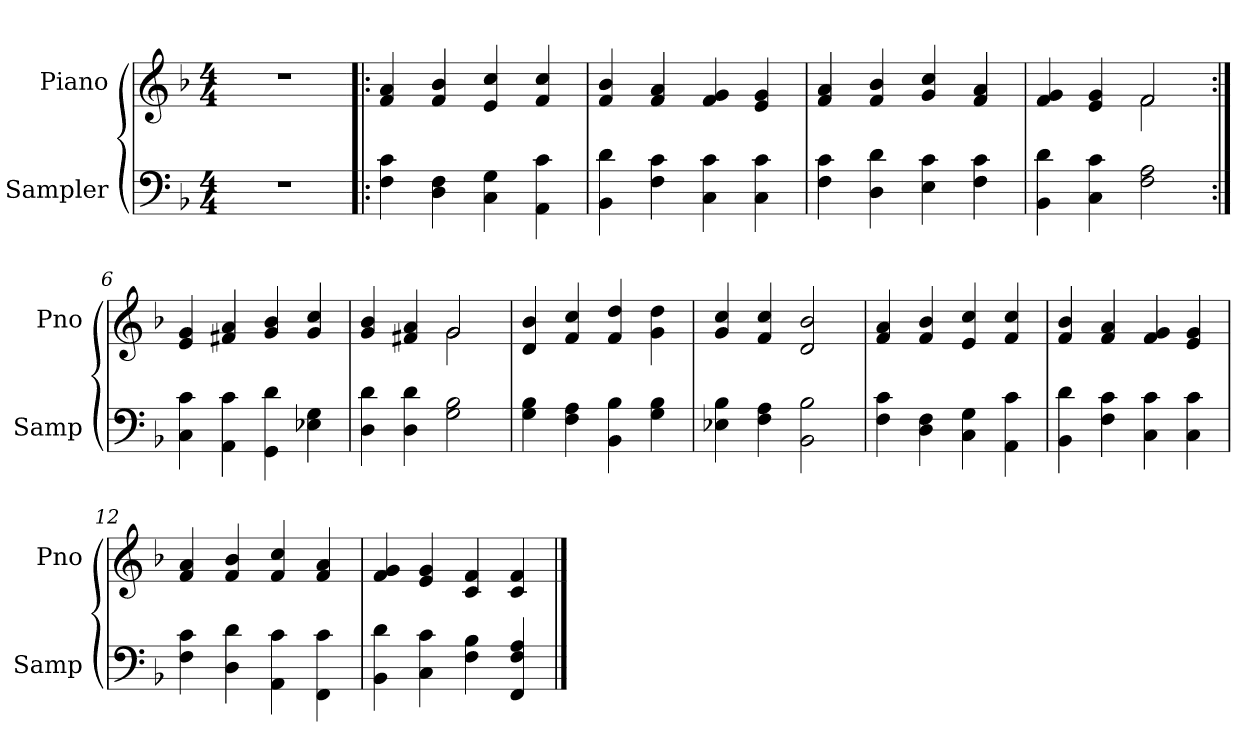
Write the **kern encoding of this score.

**kern	**kern
*part2	*part1
*staff2	*staff1
*I"Sampler	*I"Piano
*I'Samp	*I'Pno
*clefF4	*clefG2
*k[b-]	*k[b-]
*F:	*F:
*M4/4	*M4/4
=1	=1
1r	1r
=2!|:	=2!|:
4F 4c	4f 4a
4D 4F	4f 4b-
4C 4G	4e 4cc
4AA 4c	4f 4cc
=3	=3
4BB- 4d	4f 4b-
4F 4c	4f 4a
4C 4c	4f 4g
4C 4c	4e 4g
=4	=4
4F 4c	4f 4a
4D 4d	4f 4b-
4E 4c	4g 4cc
4F 4c	4f 4a
=5	=5
*	*^
4BB- 4d	4f 4g	2ryy
4C 4c	4e 4g	.
2F 2A	2f/	2f
*	*v	*v
=6:|!	=6:|!
4C 4c	4e 4g
4AA 4c	4f#X 4a
4GG 4d	4g 4b-
4E-X 4G	4g 4cc
=7	=7
*	*^
4D 4d	4g 4b-	2ryy
4D 4d	4f#X 4a	.
2G 2B-	2g/	2g
*	*v	*v
=8	=8
4G 4B-	4d 4b-
4F 4A	4f 4cc
4BB- 4B-	4f 4dd
4G 4B-	4g 4dd
=9	=9
4E-X 4B-	4g 4cc
4F 4A	4f 4cc
2BB- 2B-	2d 2b-
=10	=10
4F 4c	4f 4a
4D 4F	4f 4b-
4C 4G	4e 4cc
4AA 4c	4f 4cc
=11	=11
4BB- 4d	4f 4b-
4F 4c	4f 4a
4C 4c	4f 4g
4C 4c	4e 4g
=12	=12
4F 4c	4f 4a
4D 4d	4f 4b-
4AA 4c	4f 4cc
4FF 4c	4f 4a
=13	=13
4BB- 4d	4f 4g
4C 4c	4e 4g
4F 4B-	4c 4f
4FF 4F 4A	4c 4f
==	==
*-	*-
